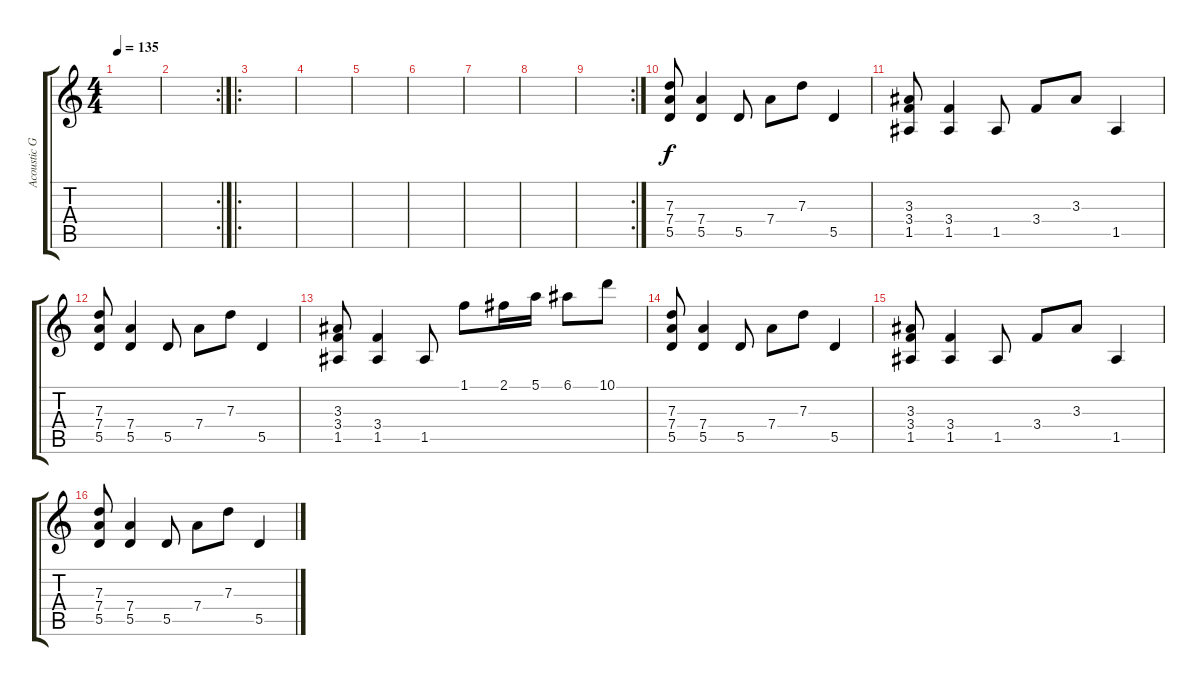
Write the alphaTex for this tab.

\track ("Acoustic Guitar 2" "Acoustic G") {instrument acousticguitarsteel}
\staff {score tabs}
\tuning (E4 B3 G3 D3 A2 E2) {hide}
\ts (4 4)
\tempo 135
\clef g2
\ks c
|
\rc 2
|
\ro
|
|
|
|
|
|
\rc 2
|
(7.3 7.4 5.5).8 (7.4 5.5).4 5.5.8 7.4.8 7.3.8 5.5.4 |
(3.3 3.4 1.5).8 (3.4 1.5).4 1.5.8 3.4.8 3.3.8 1.5.4 |
(7.3 7.4 5.5).8 (7.4 5.5).4 5.5.8 7.4.8 7.3.8 5.5.4 |
(3.3 3.4 1.5).8 (3.4 1.5).4 1.5.8 1.1.8 2.1.16 5.1.16 6.1.8 10.1.8 |
(7.3 7.4 5.5).8 (7.4 5.5).4 5.5.8 7.4.8 7.3.8 5.5.4 |
(3.3 3.4 1.5).8 (3.4 1.5).4 1.5.8 3.4.8 3.3.8 1.5.4 |
(7.3 7.4 5.5).8 (7.4 5.5).4 5.5.8 7.4.8 7.3.8 5.5.4
